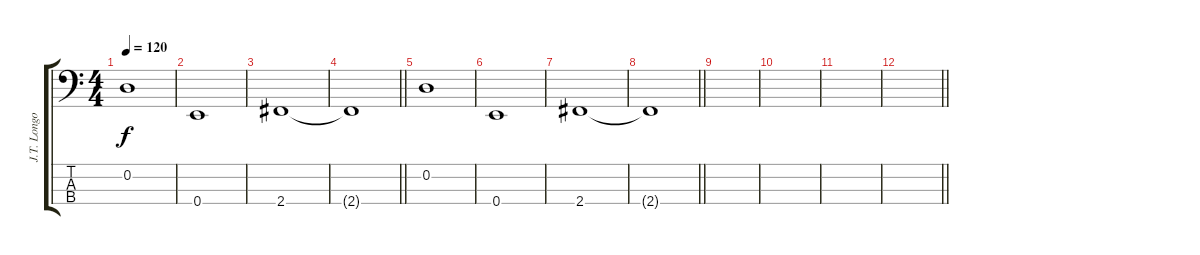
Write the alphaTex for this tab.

\track ("J.T. Longoria - Bass Guitar" "J.T. Longo") {instrument electricbasspick}
\staff {score tabs}
\tuning (G2 D2 A1 E1) {hide}
\ts (4 4)
\tempo 120
\clef f4
\ks c
0.2.1{dy f} |
0.4.1 |
2.4.1 |
\barLineRight lightlight
2.4{t}.1 |
0.2.1 |
0.4.1 |
2.4.1 |
\barLineRight lightlight
2.4{t}.1 |
|
|
|
\barLineRight lightlight
